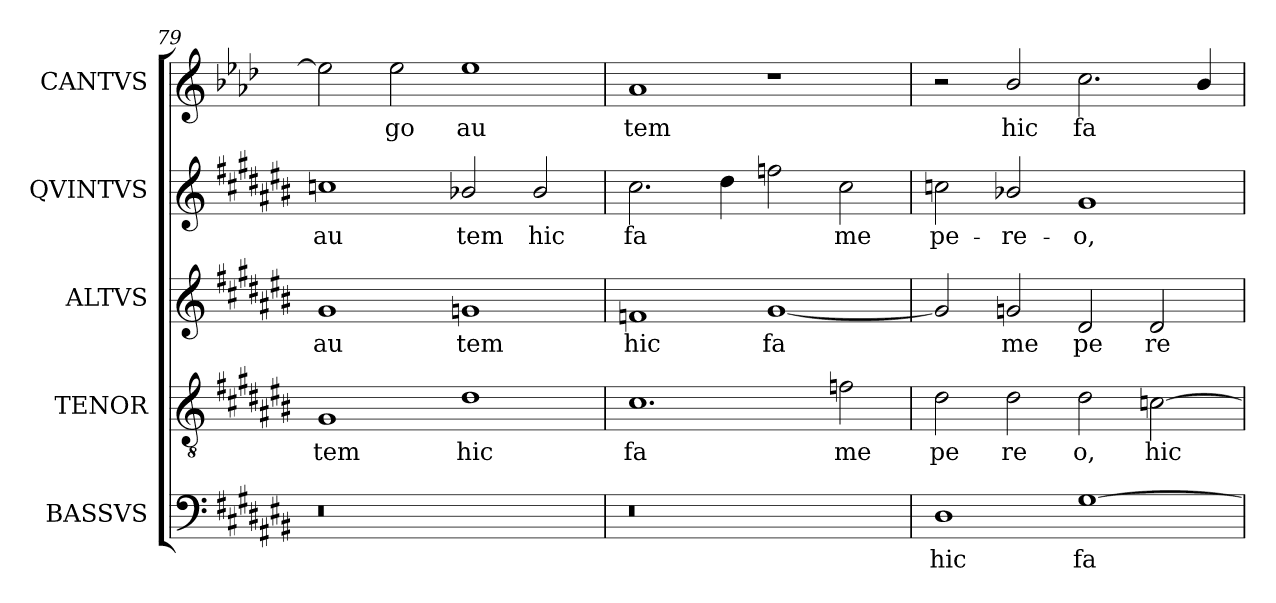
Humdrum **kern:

**kern	**text	**kern	**text	**kern	**text	**kern	**text	**kern	**text
*part5	*part5	*part4	*part4	*part3	*part3	*part2	*part2	*part1	*part1
*staff5	*staff5	*staff4	*staff4	*staff3	*staff3	*staff2	*staff2	*staff1	*staff1
*I"BASSVS	*	*I"TENOR	*	*I"ALTVS	*	*I"QVINTVS	*	*I"CANTVS	*
*clefF4	*	*clefGv2	*	*clefG2	*	*clefG2	*	*clefG2	*
*ITrd-3c-5	*	*ITrd-3c-5	*	*ITrd-3c-5	*	*ITrd-3c-5	*	*	*
*k[f#c#g#d#a#e#b#]	*	*k[f#c#g#d#a#e#b#]	*	*k[f#c#g#d#a#e#b#]	*	*k[f#c#g#d#a#e#b#]	*	*k[b-e-a-d-]	*
*C#:	*	*C#:	*	*C#:	*	*C#:	*	*A-:	*
=79	=79	=79	=79	=79	=79	=79	=79	=79	=79
!	!	!	!LO:LY:b:cj	!	!LO:LY:b:cj	!	!LO:LY:b:cj	!	!LO:LY:b:cj
0r	.	1c#	tem	1cc#	au	1ff	au	2ee-\]	.
!	!	!	!	!	!	!	!	!	!LO:LY:b:cj
.	.	.	.	.	.	.	.	2ee-\	go
!	!	!	!LO:LY:b:cj	!	!LO:LY:b:cj	!	!LO:LY:b:cj	!	!LO:LY:b:cj
.	.	1g#	hic	1cc	tem	2ee-/	tem	1ee-	au
!	!	!	!	!	!	!	!LO:LY:b:cj	!	!
.	.	.	.	.	.	2ee-/	hic	.	.
!!LO:PB:g=z
=80	=80	=80	=80	=80	=80	=80	=80	=80	=80
!	!	!	!LO:LY:b:cj	!	!LO:LY:b:cj	!	!LO:LY:b:cj	!	!LO:LY:b:cj
0r	.	1.f#	fa	1b-	hic	2.ff#\	fa-	1a-	tem
!	!	!	!	!	!	!	!LO:LY:b:cj	!	!
.	.	.	.	.	.	4gg#\	--	.	.
!	!	!	!	!	!LO:LY:b:cj	!	!LO:LY:b:cj	!	!
.	.	.	.	[<1cc#	fa	2bb-\	--	1r	.
!	!	!	!LO:LY:b:cj	!	!	!	!LO:LY:b:cj	!	!
.	.	2b-\	me	.	.	2ff#\	-me	.	.
=81	=81	=81	=81	=81	=81	=81	=81	=81	=81
!	!LO:LY:b:cj	!	!LO:LY:b:cj	!	!LO:LY:b:cj	!	!LO:LY:b:cj	!	!
1G#	hic	2g#\	pe	2cc#/]	.	2ff\	pe-	2r	.
!	!	!	!LO:LY:b:cj	!	!LO:LY:b:cj	!	!LO:LY:b:cj	!	!LO:LY:b:cj
.	.	2g#\	re	2cc/	me	2ee-/	-re-	2b-/	hic
!	!LO:LY:b:cj	!	!LO:LY:b:cj	!	!LO:LY:b:cj	!	!LO:LY:b:cj	!	!LO:LY:b:cj
[>1c#	fa	2g#\	o,	2g#/	pe	1cc#	-o,	2.cc\	fa-
!	!	!	!LO:LY:b:cj	!	!LO:LY:b:cj	!	!	!	!
.	.	[>2f\	hic	2g#/	re	.	.	.	.
!	!	!	!	!	!	!	!	!	!LO:LY:b:cj
.	.	.	.	.	.	.	.	4b-/	--
=	=	=	=	=	=	=	=	=	=
*-	*-	*-	*-	*-	*-	*-	*-	*-	*-
